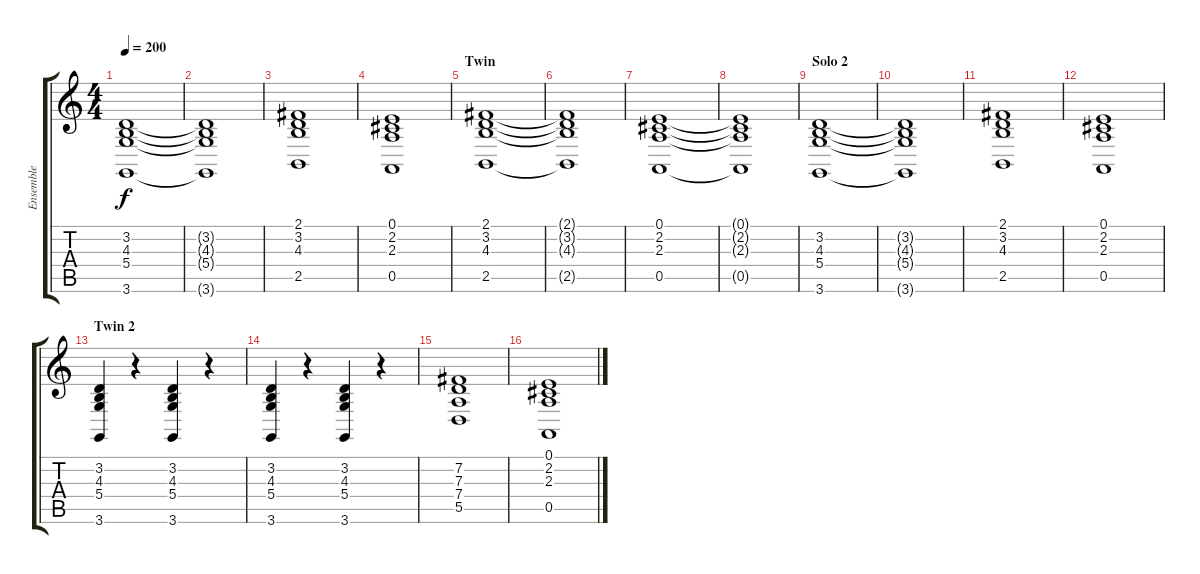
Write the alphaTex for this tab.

\track ("Ensemble" "Ensemble") {instrument stringensemble1}
\staff {score tabs}
\tuning (E4 B3 G3 D3 A2 E2) {hide}
\ts (4 4)
\tempo 200
\clef g2
\ks c
(3.2 4.3 5.4 3.6).1{dy f} |
(3.2{t} 4.3{t} 5.4{t} 3.6{t}).1 |
(2.1 3.2 4.3 2.5).1 |
(0.1 2.2 2.3 0.5).1 |
\section ("" "Twin")
(2.1 3.2 4.3 2.5).1 |
(2.1{t} 3.2{t} 4.3{t} 2.5{t}).1 |
(0.1 2.2 2.3 0.5).1 |
(0.1{t} 2.2{t} 2.3{t} 0.5{t}).1 |
\section ("" "Solo 2")
(3.2 4.3 5.4 3.6).1 |
(3.2{t} 4.3{t} 5.4{t} 3.6{t}).1 |
(2.1 3.2 4.3 2.5).1 |
(0.1 2.2 2.3 0.5).1 |
\section ("" "Twin 2")
(3.2 4.3 5.4 3.6).4 r.4 (3.2 4.3 5.4 3.6).4 r.4 |
(3.2 4.3 5.4 3.6).4 r.4 (3.2 4.3 5.4 3.6).4 r.4 |
(7.2 7.3 7.4 5.5).1 |
(0.1 2.2 2.3 0.5).1
